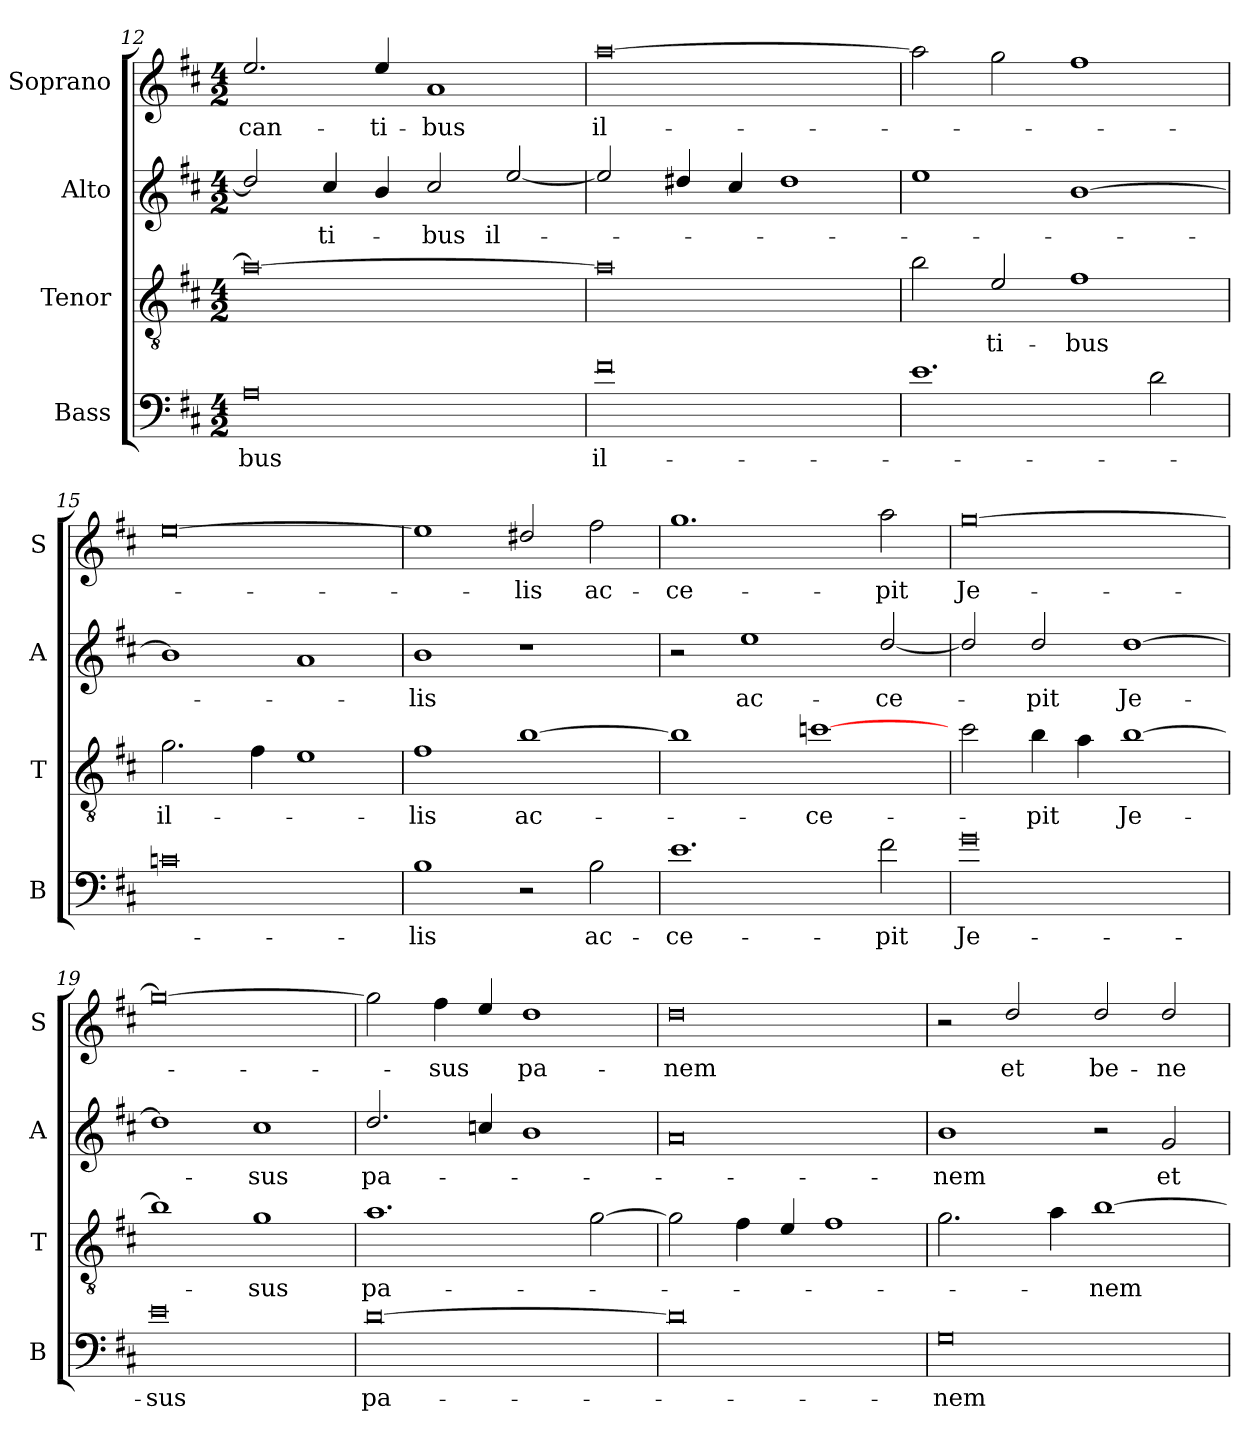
**kern	**text	**kern	**text	**kern	**text	**kern	**text
*part4	*part4	*part3	*part3	*part2	*part2	*part1	*part1
*staff4	*staff4	*staff3	*staff3	*staff2	*staff2	*staff1	*staff1
*I"Bass	*	*I"Tenor	*	*I"Alto	*	*I"Soprano	*
*I'B	*	*I'T	*	*I'A	*	*I'S	*
*clefF4	*	*clefGv2	*	*clefG2	*	*clefG2	*
*ITrd4c7	*	*ITrd4c7	*	*ITrd4c7	*	*ITrd4c7	*
*k[f#]	*	*k[f#]	*	*k[f#]	*	*k[f#]	*
*G:	*	*G:	*	*G:	*	*G:	*
*M4/2	*	*M4/2	*	*M4/2	*	*M4/2	*
=12	=12	=12	=12	=12	=12	=12	=12
0D	-bus	0d_	.	2g/]	.	2.a/	-can-
.	.	.	.	4f#/	-ti-	.	.
.	.	.	.	4e/	.	4a/	-ti-
.	.	.	.	2f#/	-bus	1d	-bus
.	.	.	.	[2a/	il-	.	.
!!LO:LB:g=z
=13	=13	=13	=13	=13	=13	=13	=13
0B	il-	0d]	.	2a/]	.	[0dd	il-
.	.	.	.	4g#X/	.	.	.
.	.	.	.	4f#/	.	.	.
.	.	.	.	1g#	.	.	.
=14	=14	=14	=14	=14	=14	=14	=14
1.A	.	2e\	.	1a	.	2dd\]	.
.	.	2A/	-ti-	.	.	2cc\	.
.	.	1B	-bus	[1e	.	1b	.
2G\	.	.	.	.	.	.	.
=15	=15	=15	=15	=15	=15	=15	=15
0Fn	.	2.c\	il-	1e]	.	[0a	.
.	.	4B\	.	.	.	.	.
.	.	1A	.	1d	.	.	.
=16	=16	=16	=16	=16	=16	=16	=16
1E	-lis	1B	-lis	1e	-lis	1a]	.
2r	.	[1e	ac-	1r	.	2g#X/	-lis
2E\	ac-	.	.	.	.	2b\	ac-
!!LO:LB:g=z
=17	=17	=17	=17	=17	=17	=17	=17
1.A	-ce-	1e]	.	2r	.	1.cc	-ce-
.	.	.	.	1a	ac-	.	.
.	.	[1fn	-ce-	.	.	.	.
2B\	-pit	.	.	[2g/	-ce-	2dd\	-pit
=18	=18	=18	=18	=18	=18	=18	=18
0c	Je-	2f#\	.	2g/]	.	[0cc	Je-
.	.	4e\	-pit	2g/	-pit	.	.
.	.	4d\	.	.	.	.	.
.	.	[1e	Je-	[1g	Je-	.	.
=19	=19	=19	=19	=19	=19	=19	=19
0A	-sus	1e]	.	1g]	.	0cc_	.
.	.	1c	-sus	1f#	-sus	.	.
=20	=20	=20	=20	=20	=20	=20	=20
[0G	pa-	1.d	pa-	2.g/	pa-	2cc\]	.
.	.	.	.	.	.	4b\	-sus
.	.	.	.	4fn/	.	4a/	.
.	.	.	.	1e	.	1g	pa-
.	.	[2c\	.	.	.	.	.
!!LO:PB:g=z
=21	=21	=21	=21	=21	=21	=21	=21
0G]	.	2c\]	.	0d	.	0g	-nem
.	.	4B\	.	.	.	.	.
.	.	4A/	.	.	.	.	.
.	.	1B	.	.	.	.	.
=22	=22	=22	=22	=22	=22	=22	=22
0C	-nem	2.c\	.	1e	-nem	2r	.
.	.	.	.	.	.	2g/	et
.	.	4d\	.	.	.	.	.
.	.	[1e	-nem	2r	.	2g/	be-
.	.	.	.	2c/	et	2g/	-ne-
=	=	=	=	=	=	=	=
*-	*-	*-	*-	*-	*-	*-	*-
